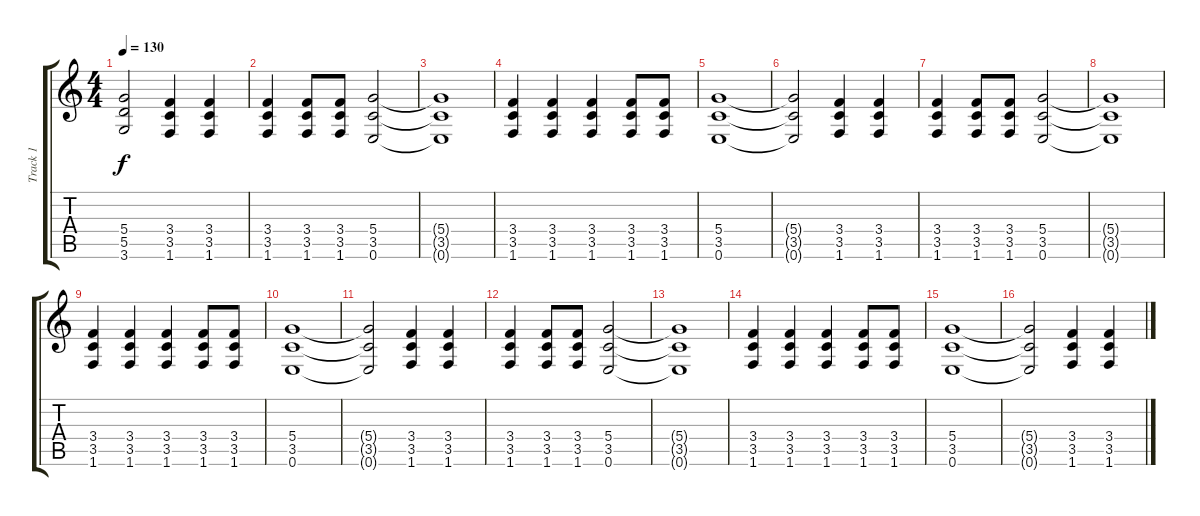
\track ("Track 1" "Track 1") {instrument distortionguitar}
\staff {score tabs}
\tuning (E4 B3 G3 D3 A2 E2) {hide}
\ts (4 4)
\tempo 130
\clef g2
\ks c
(5.4 5.5 3.6).2{dy f} (3.4 3.5 1.6).4 (3.4 3.5 1.6).4 |
(3.4 3.5 1.6).4 (3.4 3.5 1.6).8 (3.4 3.5 1.6).8 (5.4 3.5 0.6).2 |
(5.4{t} 3.5{t} 0.6{t}).1 |
(3.4 3.5 1.6).4 (3.4 3.5 1.6).4 (3.4 3.5 1.6).4 (3.4 3.5 1.6).8 (3.4 3.5 1.6).8 |
(5.4 3.5 0.6).1 |
(5.4{t} 3.5{t} 0.6{t}).2 (3.4 3.5 1.6).4 (3.4 3.5 1.6).4 |
(3.4 3.5 1.6).4 (3.4 3.5 1.6).8 (3.4 3.5 1.6).8 (5.4 3.5 0.6).2 |
(5.4{t} 3.5{t} 0.6{t}).1 |
(3.4 3.5 1.6).4 (3.4 3.5 1.6).4 (3.4 3.5 1.6).4 (3.4 3.5 1.6).8 (3.4 3.5 1.6).8 |
(5.4 3.5 0.6).1 |
(5.4{t} 3.5{t} 0.6{t}).2 (3.4 3.5 1.6).4 (3.4 3.5 1.6).4 |
(3.4 3.5 1.6).4 (3.4 3.5 1.6).8 (3.4 3.5 1.6).8 (5.4 3.5 0.6).2 |
(5.4{t} 3.5{t} 0.6{t}).1 |
(3.4 3.5 1.6).4 (3.4 3.5 1.6).4 (3.4 3.5 1.6).4 (3.4 3.5 1.6).8 (3.4 3.5 1.6).8 |
(5.4 3.5 0.6).1 |
(5.4{t} 3.5{t} 0.6{t}).2 (3.4 3.5 1.6).4 (3.4 3.5 1.6).4
